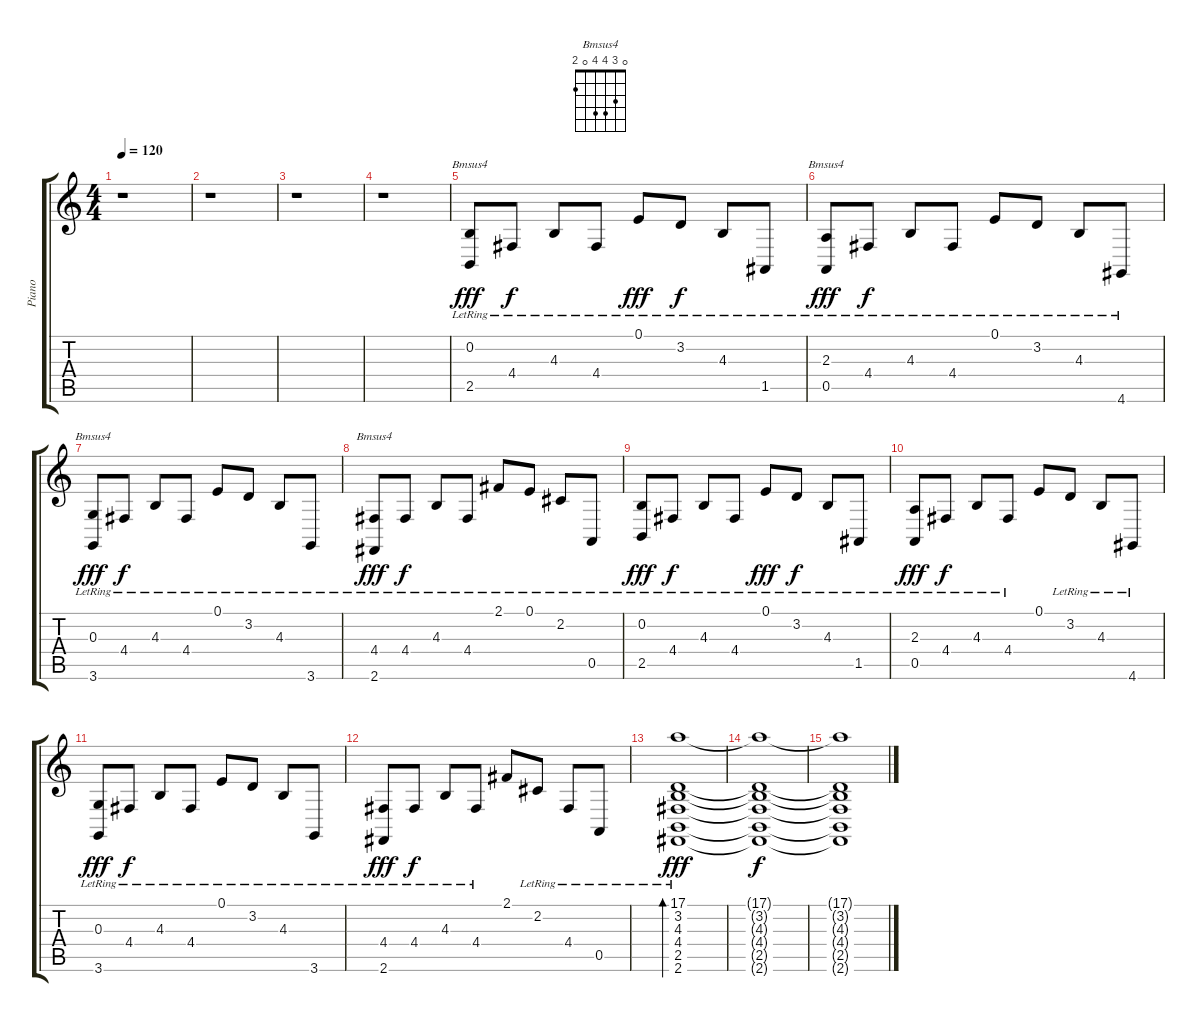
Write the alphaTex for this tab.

\track ("Piano" "Piano") {instrument acousticgrandpiano}
\staff {score tabs}
\tuning (E4 B3 G3 D3 A2 E2) {hide}
\chord ("Bmsus4" 0 3 4 4 2 x)
\chord ("Bmsus4" 0 3 4 4 x x)
\chord ("Bmsus4" 0 3 4 4 0 3)
\chord ("Bmsus4" 0 3 4 4 0 2)
\ts (4 4)
\tempo 120
\clef g2
\ks c
r.1{dy f} |
r.1 |
r.1 |
r.1 |
(0.2{lr} 2.5{lr}).8{ch "Bmsus4" dy fff} 4.4{lr}.8{dy f} 4.3{lr}.8 4.4{lr}.8 0.1{lr}.8{dy fff} 3.2{lr}.8{dy f} 4.3{lr}.8 1.5{lr}.8 |
(2.3{lr} 0.5{lr}).8{ch "Bmsus4" dy fff} 4.4{lr}.8{dy f} 4.3{lr}.8 4.4{lr}.8 0.1{lr}.8 3.2{lr}.8 4.3{lr}.8 4.6{lr}.8 |
(0.3{lr} 3.6{lr}).8{ch "Bmsus4" dy fff} 4.4{lr}.8{dy f} 4.3{lr}.8 4.4{lr}.8 0.1{lr}.8 3.2{lr}.8 4.3{lr}.8 3.6{lr}.8 |
(4.4{lr} 2.6{lr}).8{ch "Bmsus4" dy fff} 4.4{lr}.8{dy f} 4.3{lr}.8 4.4{lr}.8 2.1{lr}.8 0.1{lr}.8 2.2{lr}.8 0.5{lr}.8 |
(0.2{lr} 2.5{lr}).8{dy fff} 4.4{lr}.8{dy f} 4.3{lr}.8 4.4{lr}.8 0.1{lr}.8{dy fff} 3.2{lr}.8{dy f} 4.3{lr}.8 1.5{lr}.8 |
(2.3{lr} 0.5{lr}).8{dy fff} 4.4{lr}.8{dy f} 4.3{lr}.8 4.4{lr}.8 0.1.8 3.2{lr}.8 4.3{lr}.8 4.6{lr}.8 |
(0.3{lr} 3.6{lr}).8{dy fff} 4.4{lr}.8{dy f} 4.3{lr}.8 4.4{lr}.8 0.1{lr}.8 3.2{lr}.8 4.3{lr}.8 3.6{lr}.8 |
(4.4{lr} 2.6{lr}).8{dy fff} 4.4{lr}.8{dy f} 4.3{lr}.8 4.4{lr}.8 2.1.8 2.2{lr}.8 4.4{lr}.8 0.5{lr}.8 |
(17.1{lr} 3.2{lr} 4.3{lr} 4.4{lr} 2.5{lr} 2.6{lr}).1{bd 480 dy fff} |
(17.1{t} 3.2{t} 4.3{t} 4.4{t} 2.5{t} 2.6{t}).1{dy f} |
(17.1{t} 3.2{t} 4.3{t} 4.4{t} 2.5{t} 2.6{t}).1
